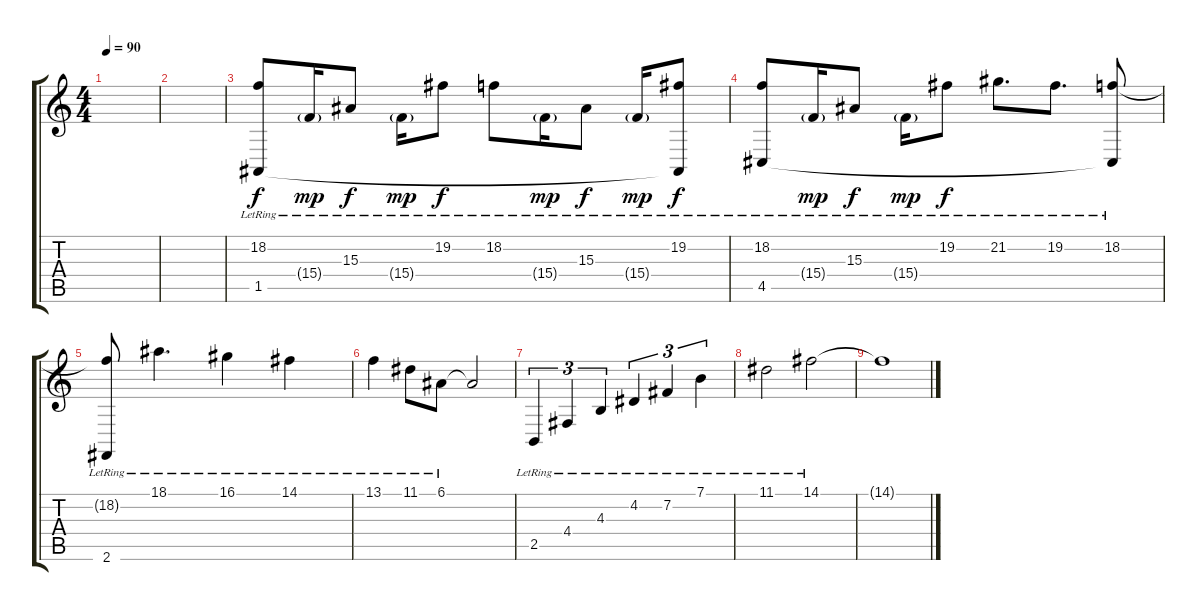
\track "" {instrument acousticgrandpiano}
\staff {score tabs}
\tuning (E4 B3 G3 D3 A2 E2) {hide}
\ts (4 4)
\tempo 90
\clef g2
\ks c
|
|
(18.2{lr} 1.5{lr}).8 15.4{g lr}.16{dy mp} 15.3{lr}.8{dy f} 15.4{g lr}.16{dy mp} 19.2{lr}.8{dy f} 18.2{lr}.8 15.4{g lr}.16{dy mp} 15.3{lr}.8{dy f} 15.4{g lr}.16{dy mp} (19.2{lr} 1.5{t}).8{dy f} |
(18.2{lr} 4.5{lr}).8 15.4{g lr}.16{dy mp} 15.3{lr}.8{dy f} 15.4{g lr}.16{dy mp} 19.2{lr}.8{dy f} 21.2{lr}.8{d} 19.2{lr}.8{d} (18.2{lr} 4.5{t}).8 |
(18.2{t} 2.6{lr}).8 18.1{lr}.4{d} 16.1{lr}.4 14.1{lr}.4 |
13.1{lr}.4 11.1{lr}.8 6.1{lr}.8 6.1{t}.2 |
2.5{lr}.4{tu (3 2)} 4.4{lr}.4{tu (3 2)} 4.3{lr}.4{tu (3 2)} 4.2{lr}.4{tu (3 2)} 7.2{lr}.4{tu (3 2)} 7.1{lr}.4{tu (3 2)} |
11.1{lr}.2 14.1{lr}.2 |
14.1{t}.1
